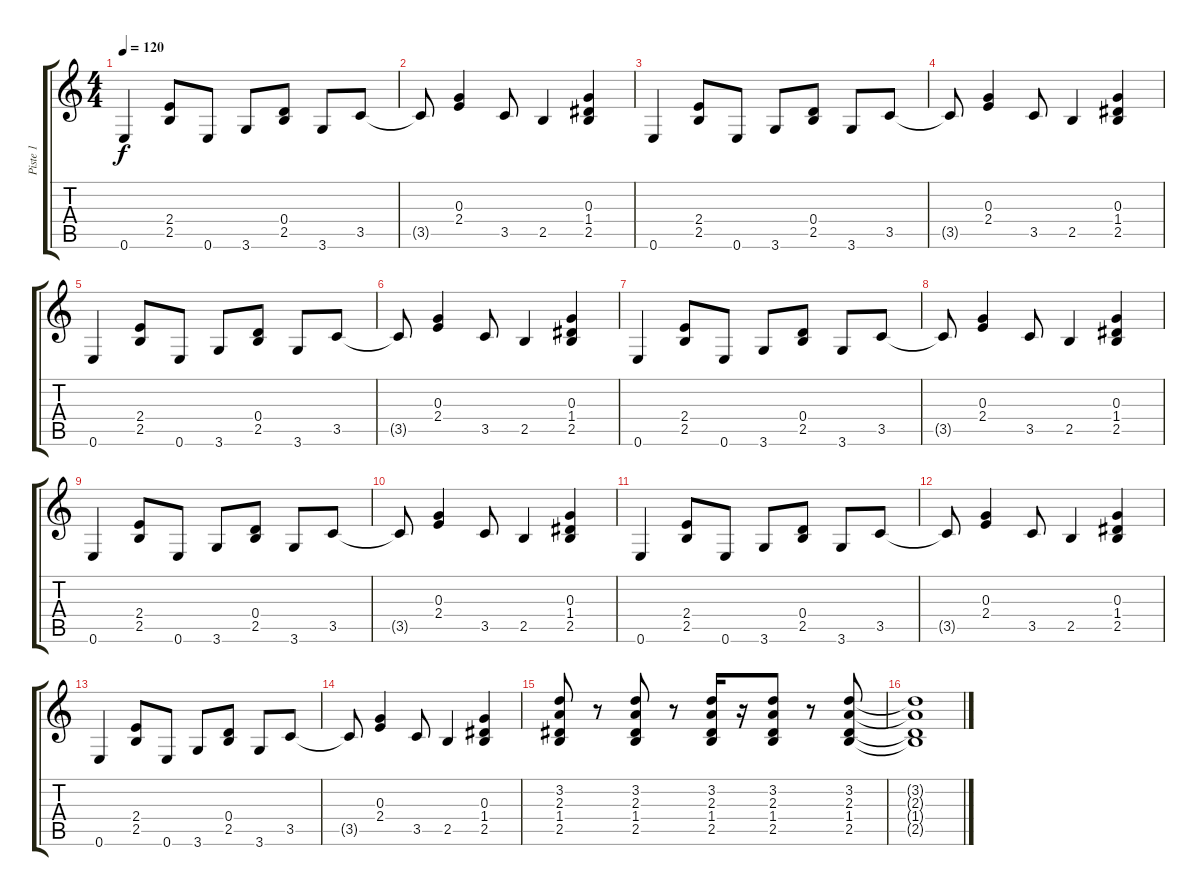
\track ("Piste 1" "Piste 1") {instrument acousticguitarsteel}
\staff {score tabs}
\tuning (E4 B3 G3 D3 A2 E2) {hide}
\ts (4 4)
\tempo 120
\clef g2
\ks c
0.6.4{dy f} (2.4 2.5).8 0.6.8 3.6.8 (0.4 2.5).8 3.6.8 3.5.8 |
3.5{t}.8 (0.3 2.4).4 3.5.8 2.5.4 (0.3 1.4 2.5).4 |
0.6.4 (2.4 2.5).8 0.6.8 3.6.8 (0.4 2.5).8 3.6.8 3.5.8 |
3.5{t}.8 (0.3 2.4).4 3.5.8 2.5.4 (0.3 1.4 2.5).4 |
0.6.4 (2.4 2.5).8 0.6.8 3.6.8 (0.4 2.5).8 3.6.8 3.5.8 |
3.5{t}.8 (0.3 2.4).4 3.5.8 2.5.4 (0.3 1.4 2.5).4 |
0.6.4 (2.4 2.5).8 0.6.8 3.6.8 (0.4 2.5).8 3.6.8 3.5.8 |
3.5{t}.8 (0.3 2.4).4 3.5.8 2.5.4 (0.3 1.4 2.5).4 |
0.6.4 (2.4 2.5).8 0.6.8 3.6.8 (0.4 2.5).8 3.6.8 3.5.8 |
3.5{t}.8 (0.3 2.4).4 3.5.8 2.5.4 (0.3 1.4 2.5).4 |
0.6.4 (2.4 2.5).8 0.6.8 3.6.8 (0.4 2.5).8 3.6.8 3.5.8 |
3.5{t}.8 (0.3 2.4).4 3.5.8 2.5.4 (0.3 1.4 2.5).4 |
0.6.4 (2.4 2.5).8 0.6.8 3.6.8 (0.4 2.5).8 3.6.8 3.5.8 |
3.5{t}.8 (0.3 2.4).4 3.5.8 2.5.4 (0.3 1.4 2.5).4 |
(3.2 2.3 1.4 2.5).8 r.8 (3.2 2.3 1.4 2.5).8 r.8 (3.2 2.3 1.4 2.5).16 r.16 (3.2 2.3 1.4 2.5).8 r.8 (3.2 2.3 1.4 2.5).8 |
(3.2{t} 2.3{t} 1.4{t} 2.5{t}).1
